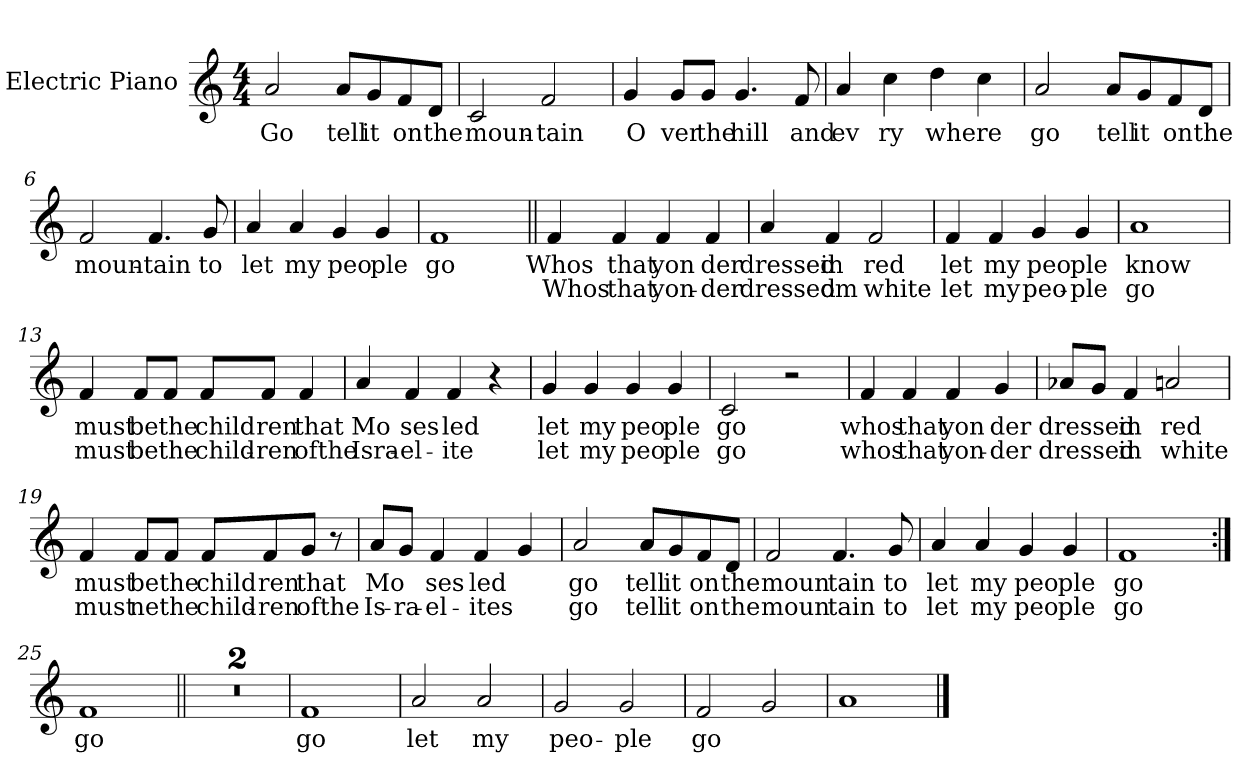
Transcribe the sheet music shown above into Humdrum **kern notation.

**kern	**text	**text
*part1	*part1	*part1
*staff1	*staff1	*staff1
*I"Electric Piano	*	*
*I'E.Pno	*	*
*clefG2	*	*
*k[]	*	*
*C:	*	*
*M4/4	*	*
=1	=1	=1
2a/	Go	.
8a/L	tell	.
8g/	it	.
8f/	on	.
8d/J	the	.
=2	=2	=2
2c/	moun-	.
2f/	-tain	.
=3	=3	=3
4g/	O	.
8g/L	ver	.
8g/J	the	.
4.g/	hill	.
8f/	and	.
=4	=4	=4
4a/	ev	.
4cc\	ry	.
4dd\	where	.
4cc\	.	.
!!LO:LB:g=z
=5	=5	=5
2a/	go	.
8a/L	tell	.
8g/	it	.
8f/	on	.
8d/J	the	.
=6	=6	=6
2f/	moun-	.
4.f/	-tain	.
8g/	to	.
=7	=7	=7
4a/	let	.
4a/	my	.
4g/	peo	.
4g/	ple	.
=8	=8	=8
1f	go	.
=9||	=9||	=9||
4f/	Whos	Whos
4f/	that	that
4f/	yon	yon-
4f/	der	-der
!!LO:LB:g=z
=10	=10	=10
4a/	dressed	dressed
4f/	in	om
2f/	red	white
=11	=11	=11
4f/	let	let
4f/	my	my
4g/	peo	peo-
4g/	ple	-ple
=12	=12	=12
1a	know	go
=13	=13	=13
4f/	must	must
8f/L	be	be
8f/J	the	the
8f/L	child	child-
8f/J	ren	-ren
4f/	that	ofthe
!!LO:LB:g=z
=14	=14	=14
4a/	Mo	Isra-
4f/	ses	-el-
4f/	led	-ite
4r	.	.
=15	=15	=15
4g/	let	let
4g/	my	my
4g/	peo	peo
4g/	ple	ple
=16	=16	=16
2c/	go	go
2r	.	.
=17	=17	=17
4f/	whos	whos
4f/	that	that
4f/	yon	yon-
4g/	der	der
=18	=18	=18
8a-X/L	dressed	dressed
8g/J	.	.
4f/	in	in
2an/	red	white
!!LO:LB:g=z
=19	=19	=19
4f/	must	must
8f/L	be	ne
8f/J	the	the
8f/L	child	child-
8f/	ren	-ren
8g/J	that	ofthe
8r	.	.
=20	=20	=20
8a/L	Mo	Is-
8g/J	.	-ra-
4f/	ses	-el-
4f/	led	-ites
4g/	.	.
=21	=21	=21
2a/	go	go
8a/L	tell	tell
8g/	it	it
8f/	on	on
8d/J	the	the
!!LO:LB:g=z
=22	=22	=22
2f/	moun	moun
4.f/	tain	tain
8g/	to	to
=23	=23	=23
4a/	let	let
4a/	my	my
4g/	peo	peo
4g/	ple	ple
=24	=24	=24
1f	go	go
=25:|!	=25:|!	=25:|!
1f	go	.
=26||	=26||	=26||
1r	.	.
=27	=27	=27
1r	.	.
=28	=28	=28
1f	go	.
=29	=29	=29
2a/	let	.
2a/	my	.
=30	=30	=30
2g/	peo-	.
2g/	ple	.
!!LO:LB:g=z
=31	=31	=31
2f/	go	.
2g/	.	.
=32	=32	=32
1a	.	.
==	==	==
*-	*-	*-
